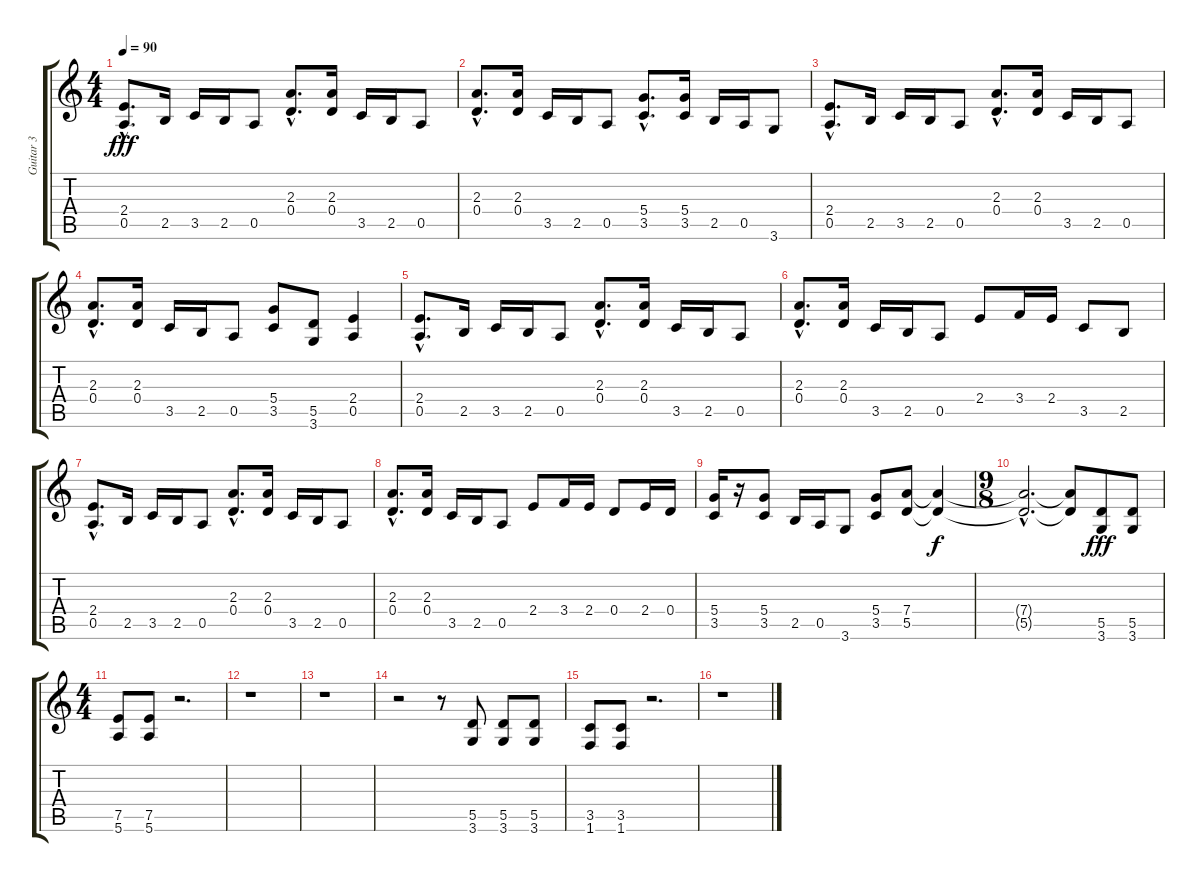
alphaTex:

\track ("Guitar 3" "Guitar 3") {instrument distortionguitar}
\staff {score tabs}
\tuning (E4 B3 G3 D3 A2 E2) {hide}
\ts (4 4)
\tempo 90
\clef g2
\ks c
(2.4{hac} 0.5{hac}).8{d dy fff} 2.5.16 3.5.16 2.5.16 0.5.8 (2.3{hac} 0.4{hac}).8{d} (2.3 0.4).16 3.5.16 2.5.16 0.5.8 |
(2.3{hac} 0.4{hac}).8{d} (2.3 0.4).16 3.5.16 2.5.16 0.5.8 (5.4{hac} 3.5{hac}).8{d} (5.4 3.5).16 2.5.16 0.5.16 3.6.8 |
(2.4{hac} 0.5{hac}).8{d} 2.5.16 3.5.16 2.5.16 0.5.8 (2.3{hac} 0.4{hac}).8{d} (2.3 0.4).16 3.5.16 2.5.16 0.5.8 |
(2.3{hac} 0.4{hac}).8{d} (2.3 0.4).16 3.5.16 2.5.16 0.5.8 (5.4 3.5).8 (5.5 3.6).8 (2.4 0.5).4 |
(2.4{hac} 0.5{hac}).8{d} 2.5.16 3.5.16 2.5.16 0.5.8 (2.3{hac} 0.4{hac}).8{d} (2.3 0.4).16 3.5.16 2.5.16 0.5.8 |
(2.3{hac} 0.4{hac}).8{d} (2.3 0.4).16 3.5.16 2.5.16 0.5.8 2.4.8 3.4.16 2.4.16 3.5.8 2.5.8 |
(2.4{hac} 0.5{hac}).8{d} 2.5.16 3.5.16 2.5.16 0.5.8 (2.3{hac} 0.4{hac}).8{d} (2.3 0.4).16 3.5.16 2.5.16 0.5.8 |
(2.3{hac} 0.4{hac}).8{d} (2.3 0.4).16 3.5.16 2.5.16 0.5.8 2.4.8 3.4.16 2.4.16 0.4.8 2.4.16 0.4.16 |
(5.4 3.5).16 r.16 (5.4 3.5).8 2.5.16 0.5.16 3.6.8 (5.4 3.5).8 (7.4 5.5).8 (7.4{t} 5.5{t}).4{dy f} |
\ts (9 8)
(7.4{hac t} 5.5{hac t}).2{d} (7.4{t} 5.5{t}).8 (5.5 3.6).8{dy fff} (5.5 3.6).8 |
\ts (4 4)
(7.5 5.6).8 (7.5 5.6).8 r.2{d} |
r.1 |
r.1 |
r.2 r.8 (5.5 3.6).8 (5.5 3.6).8 (5.5 3.6).8 |
(3.5 1.6).8 (3.5 1.6).8 r.2{d} |
r.1
